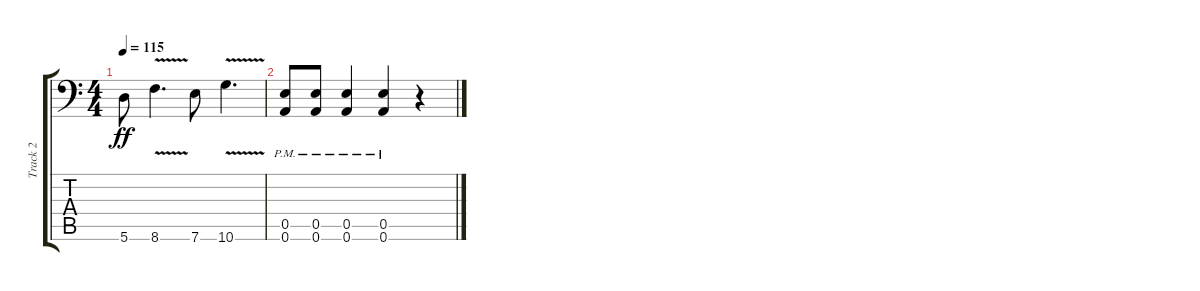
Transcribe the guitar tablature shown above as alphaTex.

\track ("Track 2" "Track 2") {instrument distortionguitar}
\staff {score tabs}
\tuning (B3 Gb3 D3 A2 E2 A1) {hide}
\ts (4 4)
\tempo 115
\clef f4
\ks c
5.6.8{dy ff} 8.6{v}.4{d} 7.6.8 10.6{v}.4{d} |
(0.5{pm} 0.6{pm}).8 (0.5{pm} 0.6{pm}).8 (0.5{pm} 0.6{pm}).4 (0.5{pm} 0.6{pm}).4 r.4
